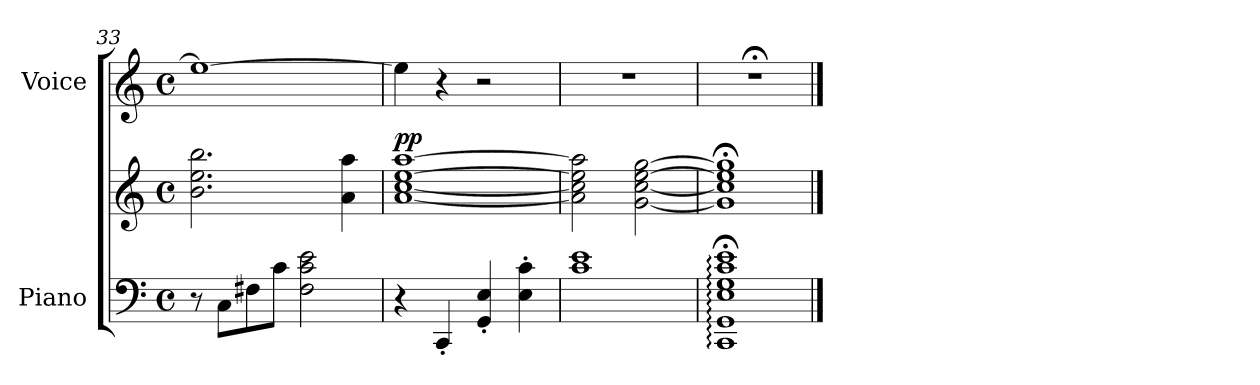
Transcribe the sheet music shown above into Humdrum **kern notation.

**kern	**kern	**dynam	**kern
*part2	*part2	*part2	*part1
*staff3	*staff2	*staff2/3	*staff1
*I"Piano	*	*	*I"Voice
*I'Pno	*	*	*
*clefF4	*clefG2	*	*clefG2
*k[]	*k[]	*	*k[]
*M4/4	*M4/4	*	*M4/4
*met(c)	*met(c)	*	*met(c)
=33	=33	=33	=33
8r	2.b\ 2.ee\ 2.bb\	.	1ee_
8C\L	.	.	.
8F#X\	.	.	.
8c\J	.	.	.
2F#\ 2c\ 2e\	.	.	.
.	4a\ 4aa\	.	.
=34	=34	=34	=34
!	!	!LO:DY:a	!
4r	[1a [1cc [1ee [1aa	pp	4ee\]
4CC'/	.	.	4r
4GG/' 4E/'	.	.	2r
4E\' 4c\'	.	.	.
=35	=35	=35	=35
1c 1e	2a\] 2cc\] 2ee\] 2aa\]	.	1r
.	[2g\ [2cc\ [2ee\ [2gg\	.	.
=36	=36	=36	=36
1CC;: 1GG;: 1E;: 1G;: 1c;: 1e;:	1g];< 1cc];< 1ee];< 1gg];<	.	1r;<
==	==	==	==
*-	*-	*-	*-
